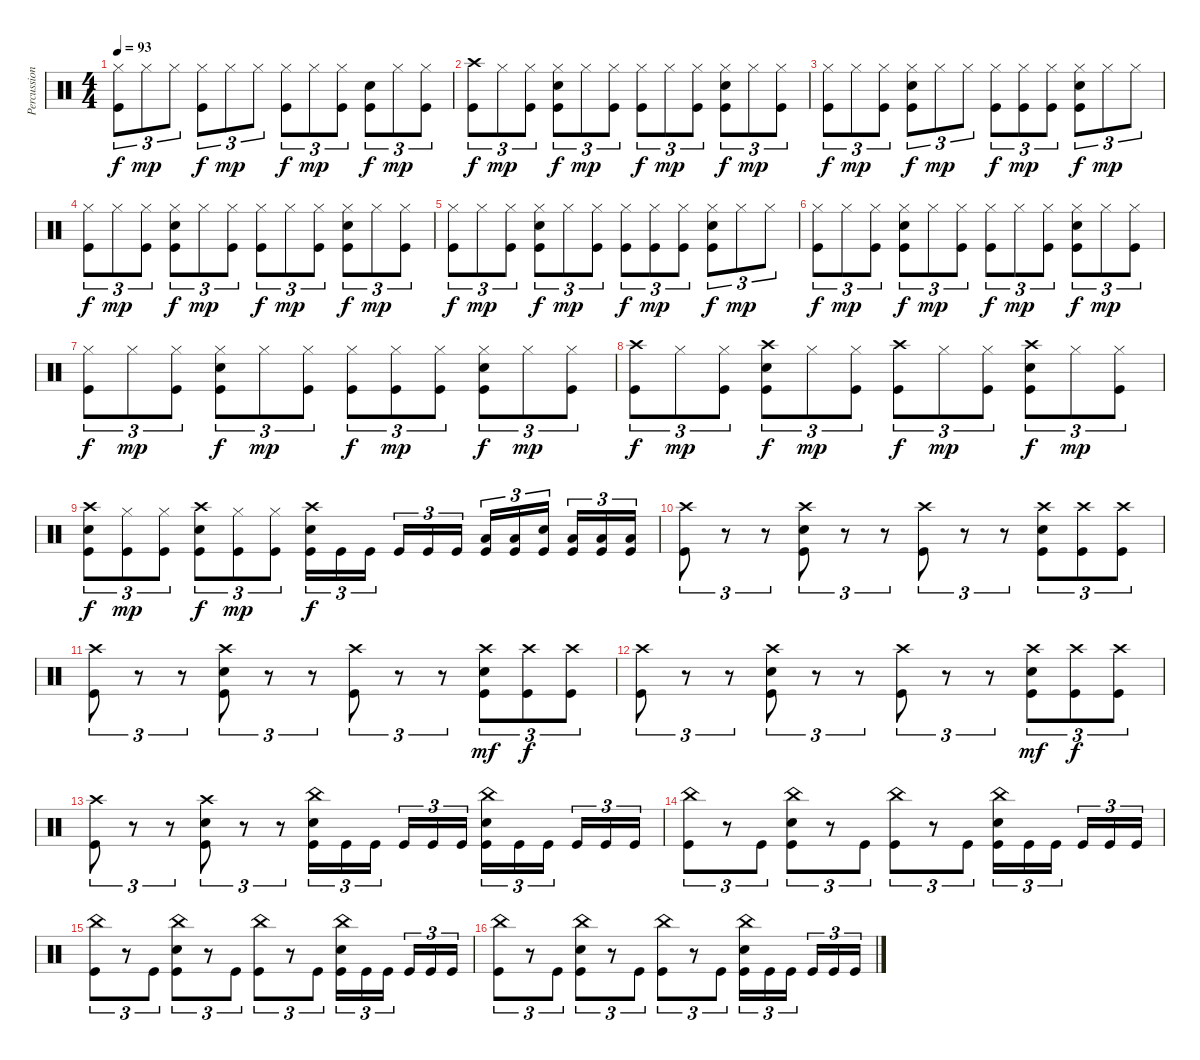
\track ("Percussion" "Percussion") {instrument percussion}
\staff {score}
\articulation defaults
\ts (4 4)
\tempo 93
\clef neutral
\ks c
("Hi-Hat (closed)" "Kick (hit)").8{tu (3 2) dy f} "Hi-Hat (closed)".8{tu (3 2) dy mp} "Hi-Hat (closed)".8{tu (3 2)} ("Hi-Hat (closed)" "Kick (hit)").8{tu (3 2) dy f} "Hi-Hat (closed)".8{tu (3 2) dy mp} "Hi-Hat (closed)".8{tu (3 2)} ("Hi-Hat (closed)" "Kick (hit)").8{tu (3 2) dy f} "Hi-Hat (closed)".8{tu (3 2) dy mp} ("Hi-Hat (closed)" "Kick (hit)").8{tu (3 2)} ("Snare (hit) 2" "Kick (hit)").8{tu (3 2) dy f} "Hi-Hat (closed)".8{tu (3 2) dy mp} ("Hi-Hat (closed)" "Kick (hit)").8{tu (3 2)} |
("Crash high (hit)" "Kick (hit)").8{tu (3 2) dy f} "Hi-Hat (closed)".8{tu (3 2) dy mp} ("Hi-Hat (closed)" "Kick (hit)").8{tu (3 2)} ("Snare (hit) 2" "Hi-Hat (closed)" "Kick (hit)").8{tu (3 2) dy f} "Hi-Hat (closed)".8{tu (3 2) dy mp} ("Hi-Hat (closed)" "Kick (hit)").8{tu (3 2)} ("Hi-Hat (closed)" "Kick (hit)").8{tu (3 2) dy f} "Hi-Hat (closed)".8{tu (3 2) dy mp} ("Hi-Hat (closed)" "Kick (hit)").8{tu (3 2)} ("Snare (hit) 2" "Hi-Hat (closed)" "Kick (hit)").8{tu (3 2) dy f} "Hi-Hat (closed)".8{tu (3 2) dy mp} ("Hi-Hat (closed)" "Kick (hit)").8{tu (3 2)} |
("Hi-Hat (closed)" "Kick (hit)").8{tu (3 2) dy f} "Hi-Hat (closed)".8{tu (3 2) dy mp} ("Hi-Hat (closed)" "Kick (hit)").8{tu (3 2)} ("Snare (hit) 2" "Hi-Hat (closed)" "Kick (hit)").8{tu (3 2) dy f} "Hi-Hat (closed)".8{tu (3 2) dy mp} "Hi-Hat (closed)".8{tu (3 2)} ("Hi-Hat (closed)" "Kick (hit)").8{tu (3 2) dy f} ("Hi-Hat (closed)" "Kick (hit)").8{tu (3 2) dy mp} ("Hi-Hat (closed)" "Kick (hit)").8{tu (3 2)} ("Snare (hit) 2" "Hi-Hat (closed)" "Kick (hit)").8{tu (3 2) dy f} "Hi-Hat (closed)".8{tu (3 2) dy mp} "Hi-Hat (closed)".8{tu (3 2)} |
("Hi-Hat (closed)" "Kick (hit)").8{tu (3 2) dy f} "Hi-Hat (closed)".8{tu (3 2) dy mp} ("Hi-Hat (closed)" "Kick (hit)").8{tu (3 2)} ("Snare (hit) 2" "Hi-Hat (closed)" "Kick (hit)").8{tu (3 2) dy f} "Hi-Hat (closed)".8{tu (3 2) dy mp} ("Hi-Hat (closed)" "Kick (hit)").8{tu (3 2)} ("Hi-Hat (closed)" "Kick (hit)").8{tu (3 2) dy f} "Hi-Hat (closed)".8{tu (3 2) dy mp} ("Hi-Hat (closed)" "Kick (hit)").8{tu (3 2)} ("Snare (hit) 2" "Hi-Hat (closed)" "Kick (hit)").8{tu (3 2) dy f} "Hi-Hat (closed)".8{tu (3 2) dy mp} ("Hi-Hat (closed)" "Kick (hit)").8{tu (3 2)} |
("Hi-Hat (closed)" "Kick (hit)").8{tu (3 2) dy f} "Hi-Hat (closed)".8{tu (3 2) dy mp} ("Hi-Hat (closed)" "Kick (hit)").8{tu (3 2)} ("Snare (hit) 2" "Hi-Hat (closed)" "Kick (hit)").8{tu (3 2) dy f} "Hi-Hat (closed)".8{tu (3 2) dy mp} ("Hi-Hat (closed)" "Kick (hit)").8{tu (3 2)} ("Hi-Hat (closed)" "Kick (hit)").8{tu (3 2) dy f} ("Hi-Hat (closed)" "Kick (hit)").8{tu (3 2) dy mp} ("Hi-Hat (closed)" "Kick (hit)").8{tu (3 2)} ("Snare (hit) 2" "Hi-Hat (closed)" "Kick (hit)").8{tu (3 2) dy f} "Hi-Hat (closed)".8{tu (3 2) dy mp} "Hi-Hat (closed)".8{tu (3 2)} |
("Hi-Hat (closed)" "Kick (hit)").8{tu (3 2) dy f} "Hi-Hat (closed)".8{tu (3 2) dy mp} ("Hi-Hat (closed)" "Kick (hit)").8{tu (3 2)} ("Snare (hit) 2" "Hi-Hat (closed)" "Kick (hit)").8{tu (3 2) dy f} "Hi-Hat (closed)".8{tu (3 2) dy mp} ("Hi-Hat (closed)" "Kick (hit)").8{tu (3 2)} ("Hi-Hat (closed)" "Kick (hit)").8{tu (3 2) dy f} "Hi-Hat (closed)".8{tu (3 2) dy mp} ("Hi-Hat (closed)" "Kick (hit)").8{tu (3 2)} ("Snare (hit) 2" "Hi-Hat (closed)" "Kick (hit)").8{tu (3 2) dy f} "Hi-Hat (closed)".8{tu (3 2) dy mp} ("Hi-Hat (closed)" "Kick (hit)").8{tu (3 2)} |
("Hi-Hat (closed)" "Kick (hit)").8{tu (3 2) dy f} "Hi-Hat (closed)".8{tu (3 2) dy mp} ("Hi-Hat (closed)" "Kick (hit)").8{tu (3 2)} ("Snare (hit) 2" "Hi-Hat (closed)" "Kick (hit)").8{tu (3 2) dy f} "Hi-Hat (closed)".8{tu (3 2) dy mp} ("Hi-Hat (closed)" "Kick (hit)").8{tu (3 2)} ("Hi-Hat (closed)" "Kick (hit)").8{tu (3 2) dy f} ("Hi-Hat (closed)" "Kick (hit)").8{tu (3 2) dy mp} ("Hi-Hat (closed)" "Kick (hit)").8{tu (3 2)} ("Snare (hit) 2" "Hi-Hat (closed)" "Kick (hit)").8{tu (3 2) dy f} "Hi-Hat (closed)".8{tu (3 2) dy mp} ("Hi-Hat (closed)" "Kick (hit)").8{tu (3 2)} |
("Crash high (hit)" "Kick (hit)").8{tu (3 2) dy f} "Hi-Hat (closed)".8{tu (3 2) dy mp} ("Hi-Hat (closed)" "Kick (hit)").8{tu (3 2)} ("Crash high (hit)" "Snare (hit) 2" "Kick (hit)").8{tu (3 2) dy f} "Hi-Hat (closed)".8{tu (3 2) dy mp} ("Hi-Hat (closed)" "Kick (hit)").8{tu (3 2)} ("Crash high (hit)" "Kick (hit)").8{tu (3 2) dy f} "Hi-Hat (closed)".8{tu (3 2) dy mp} ("Hi-Hat (closed)" "Kick (hit)").8{tu (3 2)} ("Crash high (hit)" "Snare (hit) 2" "Kick (hit)").8{tu (3 2) dy f} "Hi-Hat (closed)".8{tu (3 2) dy mp} ("Hi-Hat (closed)" "Kick (hit)").8{tu (3 2)} |
("Crash high (hit)" "Snare (hit) 2" "Kick (hit)").8{tu (3 2) dy f} ("Hi-Hat (closed)" "Kick (hit)").8{tu (3 2) dy mp} ("Hi-Hat (closed)" "Kick (hit)").8{tu (3 2)} ("Crash high (hit)" "Snare (hit) 2" "Kick (hit)").8{tu (3 2) dy f} ("Hi-Hat (closed)" "Kick (hit)").8{tu (3 2) dy mp} ("Hi-Hat (closed)" "Kick (hit)").8{tu (3 2)} ("Crash high (hit)" "Snare (hit) 2" "Kick (hit)").16{tu (3 2) dy f} "Kick (hit)".16{tu (3 2)} "Kick (hit)".16{tu (3 2) beam splitsecondary} "Kick (hit)".16{tu (3 2)} "Kick (hit)".16{tu (3 2)} "Kick (hit)".16{tu (3 2)} ("Low Floor Tom (hit)" "Kick (hit)").16{tu (3 2)} ("Low Floor Tom (hit)" "Kick (hit)").16{tu (3 2)} ("Snare (hit)" "Kick (hit)").16{tu (3 2) beam splitsecondary} ("Low Floor Tom (hit)" "Kick (hit)").16{tu (3 2)} ("Low Floor Tom (hit)" "Kick (hit)").16{tu (3 2)} ("Low Floor Tom (hit)" "Kick (hit)").16{tu (3 2)} |
("Crash high (hit)" "Kick (hit)").8{tu (3 2)} r.8{tu (3 2)} r.8{tu (3 2)} ("Crash high (hit)" "Snare (hit) 2" "Kick (hit)").8{tu (3 2)} r.8{tu (3 2)} r.8{tu (3 2)} ("Crash high (hit)" "Kick (hit)").8{tu (3 2)} r.8{tu (3 2)} r.8{tu (3 2)} ("Crash high (hit)" "Snare (hit) 2" "Kick (hit)").8{tu (3 2)} ("Crash high (hit)" "Kick (hit)").8{tu (3 2)} ("Crash high (hit)" "Kick (hit)").8{tu (3 2)} |
("Crash high (hit)" "Kick (hit)").8{tu (3 2)} r.8{tu (3 2)} r.8{tu (3 2)} ("Crash high (hit)" "Snare (hit) 2" "Kick (hit)").8{tu (3 2)} r.8{tu (3 2)} r.8{tu (3 2)} ("Crash high (hit)" "Kick (hit)").8{tu (3 2)} r.8{tu (3 2)} r.8{tu (3 2)} ("Crash high (hit)" "Snare (hit) 2" "Kick (hit)").8{tu (3 2) dy mf} ("Crash high (hit)" "Kick (hit)").8{tu (3 2) dy f} ("Crash high (hit)" "Kick (hit)").8{tu (3 2)} |
("Crash high (hit)" "Kick (hit)").8{tu (3 2)} r.8{tu (3 2)} r.8{tu (3 2)} ("Crash high (hit)" "Snare (hit) 2" "Kick (hit)").8{tu (3 2)} r.8{tu (3 2)} r.8{tu (3 2)} ("Crash high (hit)" "Kick (hit)").8{tu (3 2)} r.8{tu (3 2)} r.8{tu (3 2)} ("Crash high (hit)" "Snare (hit) 2" "Kick (hit)").8{tu (3 2) dy mf} ("Crash high (hit)" "Kick (hit)").8{tu (3 2) dy f} ("Crash high (hit)" "Kick (hit)").8{tu (3 2)} |
("Crash high (hit)" "Kick (hit)").8{tu (3 2)} r.8{tu (3 2)} r.8{tu (3 2)} ("Crash high (hit)" "Snare (hit) 2" "Kick (hit)").8{tu (3 2)} r.8{tu (3 2)} r.8{tu (3 2)} ("China (hit)" "Snare (hit) 2" "Kick (hit)").16{tu (3 2)} "Kick (hit)".16{tu (3 2)} "Kick (hit)".16{tu (3 2) beam splitsecondary} "Kick (hit)".16{tu (3 2)} "Kick (hit)".16{tu (3 2)} "Kick (hit)".16{tu (3 2)} ("China (hit)" "Snare (hit) 2" "Kick (hit)").16{tu (3 2)} "Kick (hit)".16{tu (3 2)} "Kick (hit)".16{tu (3 2) beam splitsecondary} "Kick (hit)".16{tu (3 2)} "Kick (hit)".16{tu (3 2)} "Kick (hit)".16{tu (3 2)} |
("China (hit)" "Kick (hit)").8{tu (3 2)} r.8{tu (3 2)} "Kick (hit)".8{tu (3 2)} ("China (hit)" "Snare (hit) 2" "Kick (hit)").8{tu (3 2)} r.8{tu (3 2)} "Kick (hit)".8{tu (3 2)} ("China (hit)" "Kick (hit)").8{tu (3 2)} r.8{tu (3 2)} "Kick (hit)".8{tu (3 2)} ("China (hit)" "Snare (hit) 2" "Kick (hit)").16{tu (3 2)} "Kick (hit)".16{tu (3 2)} "Kick (hit)".16{tu (3 2) beam splitsecondary} "Kick (hit)".16{tu (3 2)} "Kick (hit)".16{tu (3 2)} "Kick (hit)".16{tu (3 2)} |
("China (hit)" "Kick (hit)").8{tu (3 2)} r.8{tu (3 2)} "Kick (hit)".8{tu (3 2)} ("China (hit)" "Snare (hit) 2" "Kick (hit)").8{tu (3 2)} r.8{tu (3 2)} "Kick (hit)".8{tu (3 2)} ("China (hit)" "Kick (hit)").8{tu (3 2)} r.8{tu (3 2)} "Kick (hit)".8{tu (3 2)} ("China (hit)" "Snare (hit) 2" "Kick (hit)").16{tu (3 2)} "Kick (hit)".16{tu (3 2)} "Kick (hit)".16{tu (3 2) beam splitsecondary} "Kick (hit)".16{tu (3 2)} "Kick (hit)".16{tu (3 2)} "Kick (hit)".16{tu (3 2)} |
("China (hit)" "Kick (hit)").8{tu (3 2)} r.8{tu (3 2)} "Kick (hit)".8{tu (3 2)} ("China (hit)" "Snare (hit) 2" "Kick (hit)").8{tu (3 2)} r.8{tu (3 2)} "Kick (hit)".8{tu (3 2)} ("China (hit)" "Kick (hit)").8{tu (3 2)} r.8{tu (3 2)} "Kick (hit)".8{tu (3 2)} ("China (hit)" "Snare (hit) 2" "Kick (hit)").16{tu (3 2)} "Kick (hit)".16{tu (3 2)} "Kick (hit)".16{tu (3 2) beam splitsecondary} "Kick (hit)".16{tu (3 2)} "Kick (hit)".16{tu (3 2)} "Kick (hit)".16{tu (3 2)}
